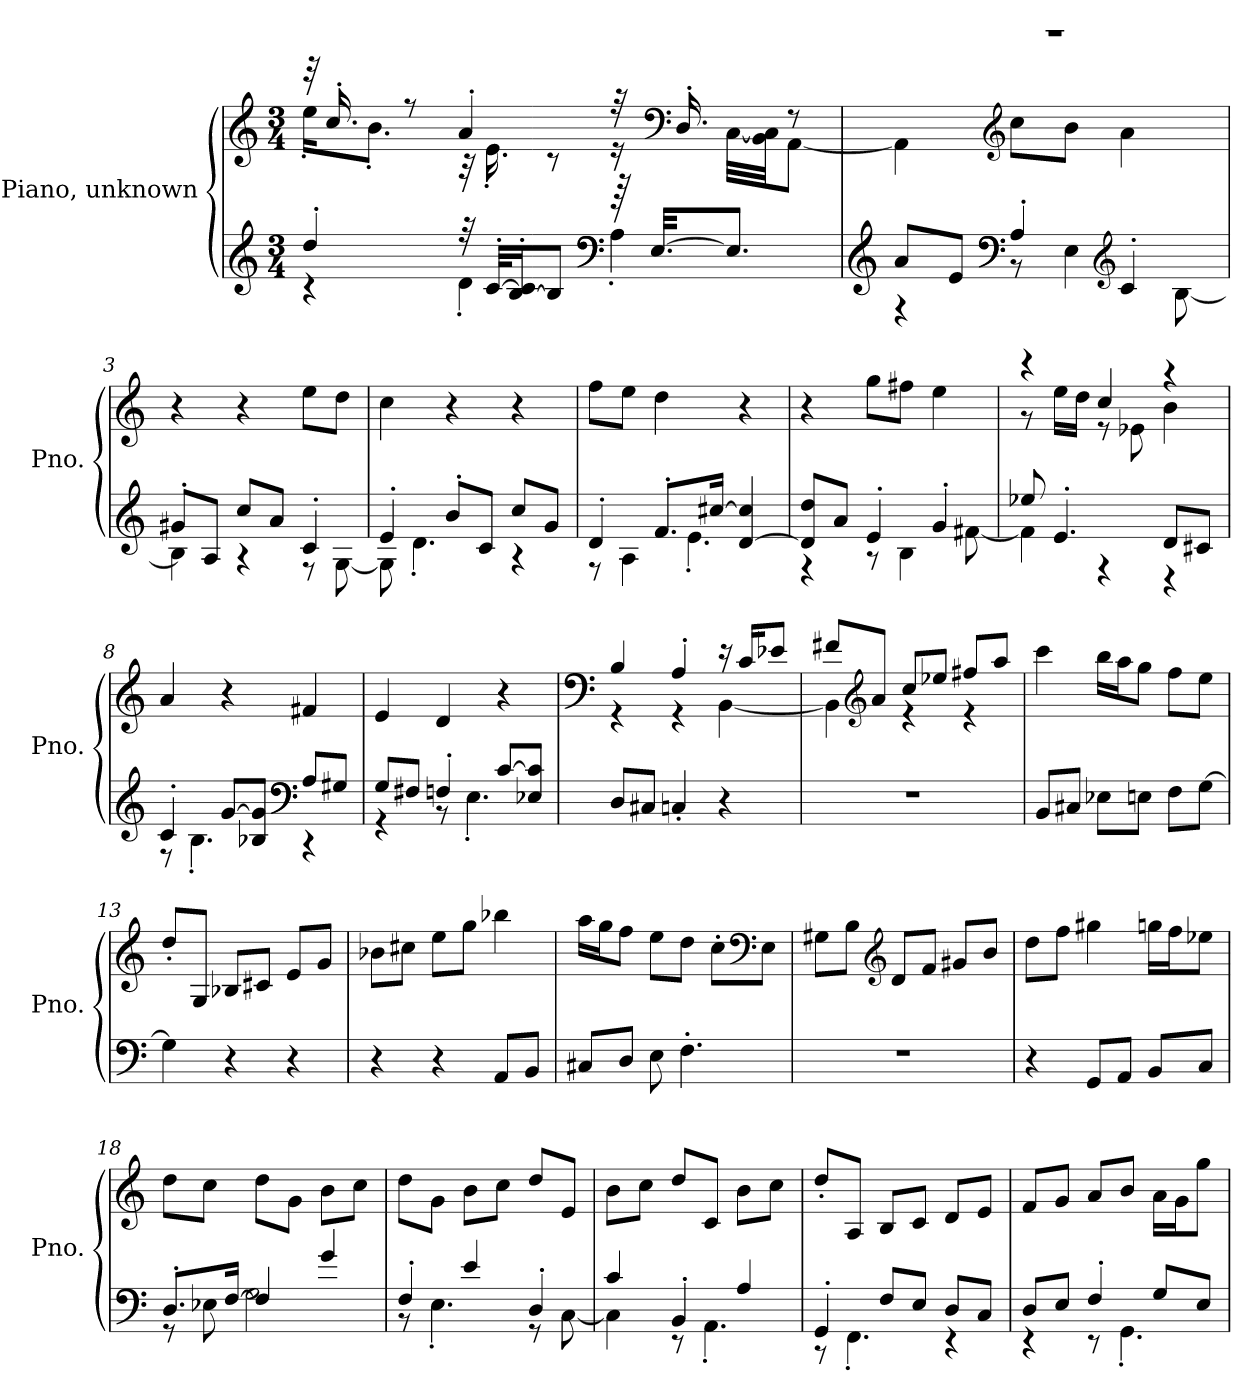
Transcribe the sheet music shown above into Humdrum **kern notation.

**kern	**kern
*part1	*part1
*staff2	*staff1
*I"Piano, unknown	*
*I'Pno.	*
*clefG2	*clefG2
*k[]	*k[]
*M3/4	*M3/4
*MM125	*MM125
=1	=1
*^	*^
4dd'/	4r	32r	16ee'\KL
.	.	16.cc'/	.
.	.	.	8.b'\J
.	.	8r	.
32r	4d'\	4a'/	32r
[32c'/KLL	.	.	16.e'\
[16B/' 16c/]'J	.	.	.
8B/J]	.	.	8r
*clefF4	*	*	*
64r	4A'\	32r	16r
[32.E/KKL	.	.	.
*	*	*clefF4	*
.	.	16.D'/	.
8.E/J]	.	.	[32C\LLL
.	.	.	32BB\ 32C\]JJ
.	.	8r	[8AA\J
=2	=2	=2	=2
*clefG2	*	*	*
8a/L	4r	2.r	4AA\]
8e/J	.	.	.
*clefF4	*	*clefG2	*
4A'/	8r	.	8cc\L
.	4E\	.	8b\J
*clefG2	*	*	*
4c'/	.	.	4a\
.	[8B\	.	.
*	*	*v	*v
=3	=3	=3
8g#X'/L	4B\]	4r
8A/J	.	.
8cc/L	4r	4r
8a/J	.	.
4c'/	8r	8ee\L
.	[8G\	8dd\J
!!LO:LB:g=z
=4	=4	=4
4e'/	8G\]	4cc\
.	4.d'\	.
8b'/L	.	4r
8c/J	.	.
8cc/L	4r	4r
8g/J	.	.
=5	=5	=5
4d'/	8r	8ff\L
.	4A\	8ee\J
8.f'/L	.	4dd\
.	4.e'\	.
[16cc#X/Jk	.	.
[4d/ 4cc#/]	.	4r
=6	=6	=6
8d/] 8dd/L	4r	4r
8a/J	.	.
4e'/	8r	8gg\L
.	4B\	8ff#X\J
4g'/	.	4ee\
.	[8f#X\	.
=7	=7	=7
*	*	*^
8ee-X/	4f#\]	4r	8r
4.e'/	.	.	16ee\LL
.	.	.	16dd\JJ
.	4r	4cc/	8r
.	.	.	8e-X\
8d/L	4r	4r	4b\
8c#X/J	.	.	.
*	*	*v	*v
=8	=8	=8
4c'/	8r	4a/
.	4.B'\	.
[8g/L	.	4r
8B-X/ 8g/]J	.	.
*clefF4	*	*
8A/L	4r	4f#X/
8G#X/J	.	.
!!LO:LB:g=z
=9	=9	=9
8G/L	4r	4e/
8F#X/J	.	.
4Fn'/	8r	4d/
.	4.E'\	.
[8c/L	.	4r
8E-X/ 8c/]J	.	.
*v	*v	*
=10	=10
*	*clefF4
*	*^
8D/L	4B/	4r
8C#X/J	.	.
4Cn'/	4A'/	4r
4r	16r	[4BB\
.	16c/KL	.
.	8e-X/J	.
=11	=11	=11
2.r	8f#X/L	4BB\]
*	*clefG2	*
.	8a/J	.
.	8cc/L	4r
.	8ee-X/J	.
.	8ff#X/L	4r
.	8aa/J	.
*	*v	*v
=12	=12
8BB/L	4ccc\
8C#X/J	.
8E-X\L	16bb\LL
.	16aa\J
8En\J	8gg\J
8F\L	8ff\L
[8G\J	8ee\J
!!LO:LB:g=z
=13	=13
4G\]	8dd'/L
.	8G/J
4r	8B-X/L
.	8c#X/J
4r	8e/L
.	8g/J
=14	=14
4r	8b-X\L
.	8cc#X\J
4r	8ee\L
.	8gg\J
8AA/L	4bb-X\
8BB/J	.
=15	=15
8C#X/L	16aa\LL
.	16gg\J
8D/J	8ff\J
8E\	8ee\L
4.F'\	8dd\J
.	8cc'\L
*	*clefF4
.	8E\J
=16	=16
2.r	8G#X\L
.	8B\J
*	*clefG2
.	8d/L
.	8f/J
.	8g#X/L
.	8b/J
=17	=17
4r	8dd\L
.	8ff\J
8GG/L	4gg#X\
8AA/J	.
8BB/L	16ggn\LL
.	16ff\J
8C/J	8ee-X\J
!!LO:LB:g=z
=18	=18
*^	*
8.D'/L	8r	8dd\L
.	8E-X\	8cc\J
[16F/Jk	.	.
4F/]	2G\	8dd\L
.	.	8g\J
4g/	.	8b\L
.	.	8cc\J
=19	=19	=19
4F'/	8r	8dd\L
.	4.E'\	8g\J
4e/	.	8b\L
.	.	8cc\J
4D'/	8r	8dd/L
.	[8C\	8e/J
=20	=20	=20
4c/	4C\]	8b\L
.	.	8cc\J
4BB'/	8r	8dd/L
.	4.AA'\	8c/J
4A/	.	8b\L
.	.	8cc\J
=21	=21	=21
4GG'/	8r	8dd'/L
.	4.FF'\	8A/J
8F/L	.	8B/L
8E/J	.	8c/J
8D/L	4r	8d/L
8C/J	.	8e/J
=22	=22	=22
8D/L	4r	8f/L
8E/J	.	8g/J
4F'/	8r	8a/L
.	4.GG'\	8b/J
8G/L	.	16a\LL
.	.	16g\J
8E/J	.	8gg\J
*v	*v	*
=	=
*-	*-
